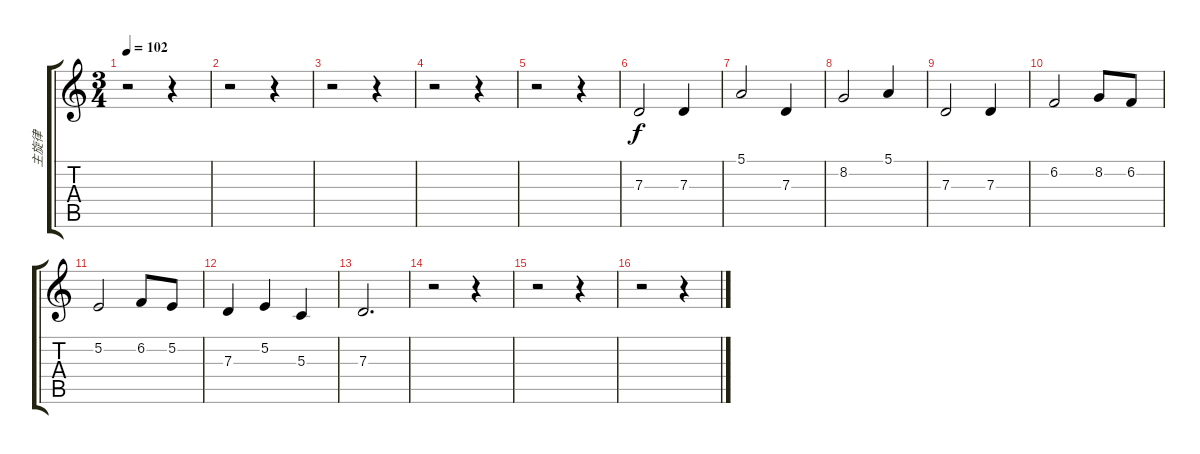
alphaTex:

\track ("主旋律" "主旋律") {instrument violin}
\staff {score tabs}
\tuning (E4 B3 G3 D3 A2 E2) {hide}
\ts (3 4)
\tempo 102
\clef g2
\ks c
r.2{dy f} r.4 |
r.2 r.4 |
r.2 r.4 |
r.2 r.4 |
r.2 r.4 |
7.3.2 7.3.4 |
5.1.2 7.3.4 |
8.2.2 5.1.4 |
7.3.2 7.3.4 |
6.2.2 8.2.8 6.2.8 |
5.2.2 6.2.8 5.2.8 |
7.3.4 5.2.4 5.3.4 |
7.3.2{d} |
r.2 r.4 |
r.2 r.4 |
r.2 r.4
